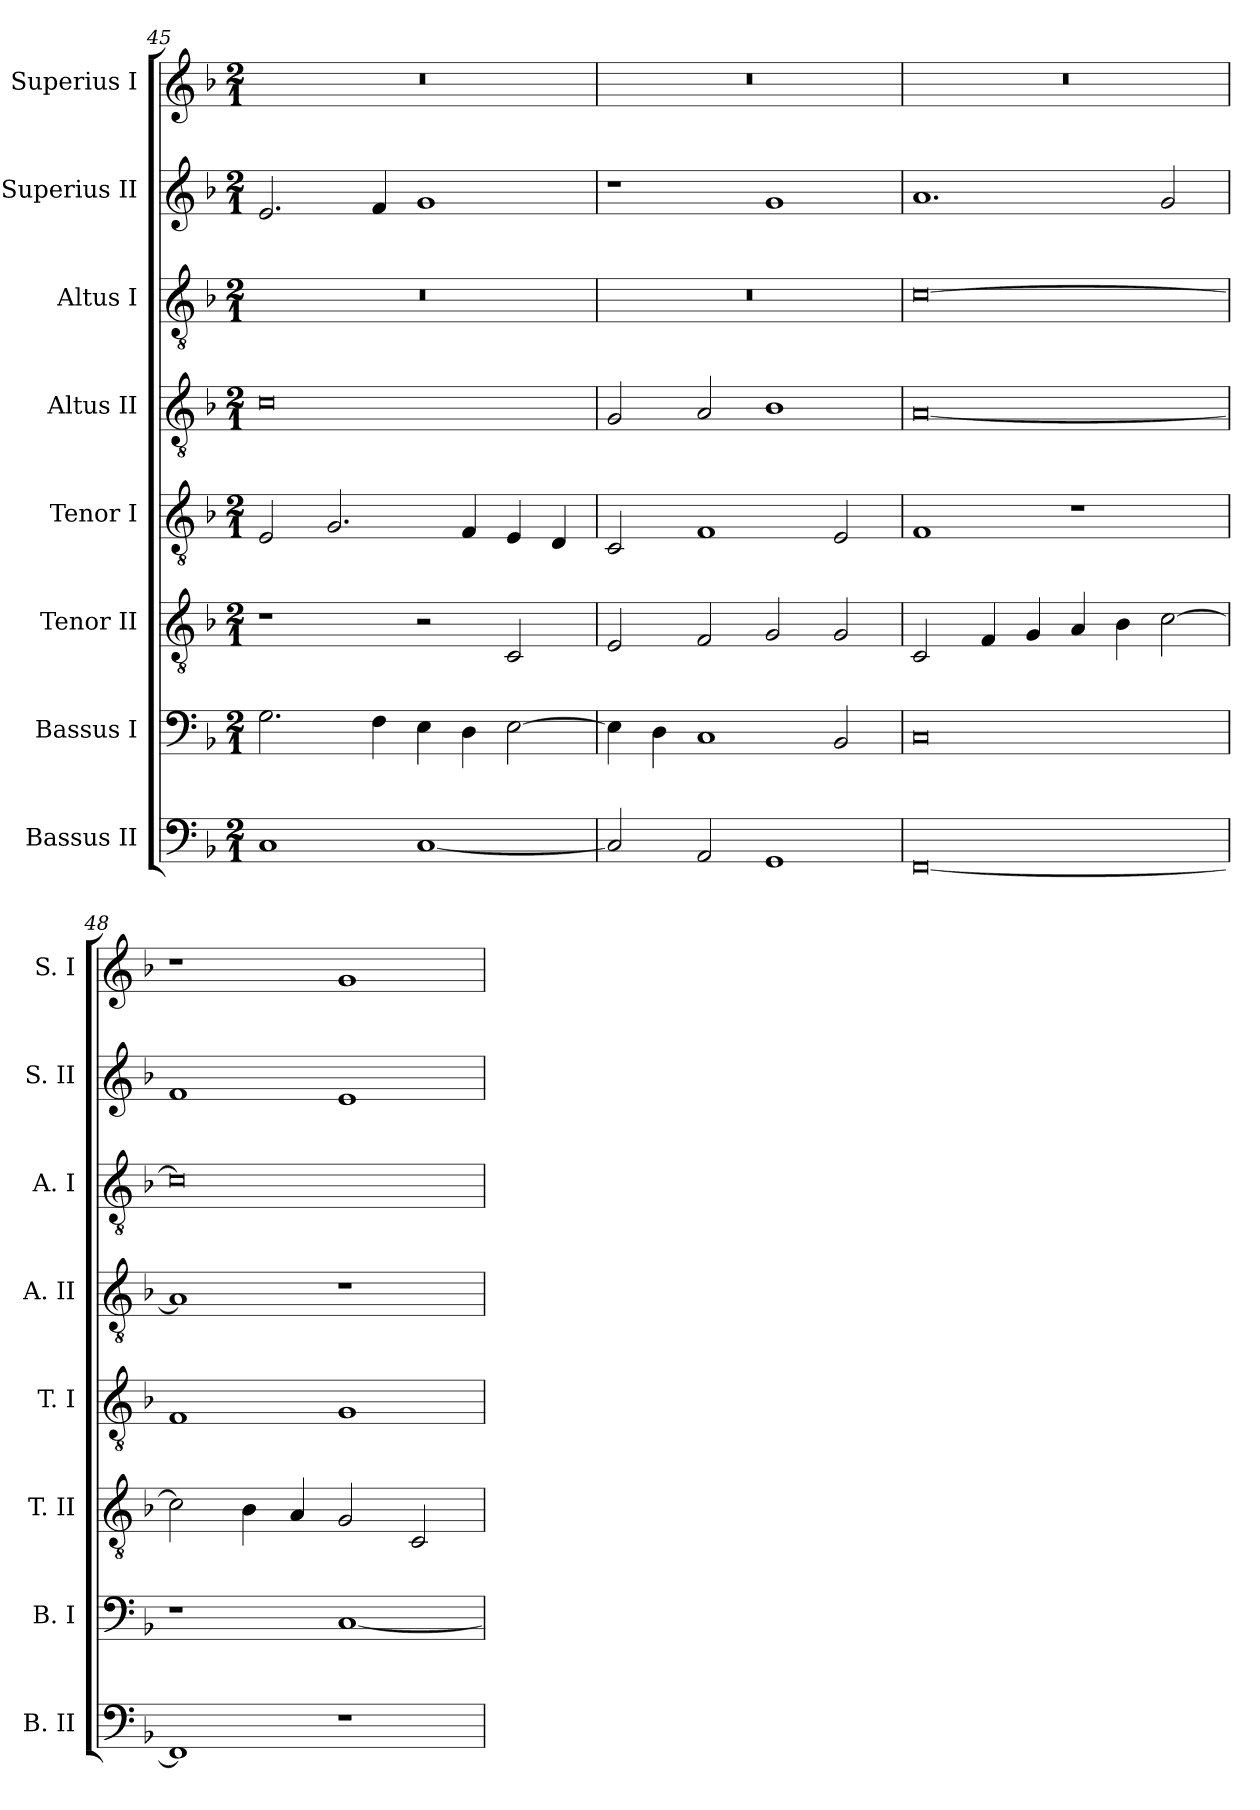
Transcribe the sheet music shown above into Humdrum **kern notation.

**kern	**kern	**kern	**kern	**kern	**kern	**kern	**kern
*part8	*part7	*part6	*part5	*part4	*part3	*part2	*part1
*staff8	*staff7	*staff6	*staff5	*staff4	*staff3	*staff2	*staff1
*I"Bassus II	*I"Bassus I	*I"Tenor II	*I"Tenor I	*I"Altus II	*I"Altus I	*I"Superius II	*I"Superius I
*I'B. II	*I'B. I	*I'T. II	*I'T. I	*I'A. II	*I'A. I	*I'S. II	*I'S. I
*clefF4	*clefF4	*clefGv2	*clefGv2	*clefGv2	*clefGv2	*clefG2	*clefG2
*k[b-]	*k[b-]	*k[b-]	*k[b-]	*k[b-]	*k[b-]	*k[b-]	*k[b-]
*F:	*F:	*F:	*F:	*F:	*F:	*F:	*F:
*M2/1	*M2/1	*M2/1	*M2/1	*M2/1	*M2/1	*M2/1	*M2/1
=45	=45	=45	=45	=45	=45	=45	=45
1C	2.G	1r	2E	0c	0r	2.e	0r
.	.	.	2.G	.	.	.	.
.	4F	.	.	.	.	4f	.
[1C	4E	2r	.	.	.	1g	.
.	4D	.	4F	.	.	.	.
.	[2E	2C	4E	.	.	.	.
.	.	.	4D	.	.	.	.
=46	=46	=46	=46	=46	=46	=46	=46
2C]	4E]	2E	2C	2G	0r	1r	0r
.	4D	.	.	.	.	.	.
2AA	1C	2F	1F	2A	.	.	.
1GG	.	2G	.	1B-	.	1g	.
.	2BB-	2G	2E	.	.	.	.
=47	=47	=47	=47	=47	=47	=47	=47
[0FF	0C	2C	1F	[0A	[0c	1.a	0r
.	.	4F	.	.	.	.	.
.	.	4G	.	.	.	.	.
.	.	4A	1r	.	.	.	.
.	.	4B-	.	.	.	.	.
.	.	[2c	.	.	.	2g	.
=48	=48	=48	=48	=48	=48	=48	=48
1FF]	1r	2c]	1F	1A]	0c]	1f	1r
.	.	4B-	.	.	.	.	.
.	.	4A	.	.	.	.	.
1r	[1C	2G	1G	1r	.	1e	1g
.	.	2C	.	.	.	.	.
=	=	=	=	=	=	=	=
*-	*-	*-	*-	*-	*-	*-	*-
